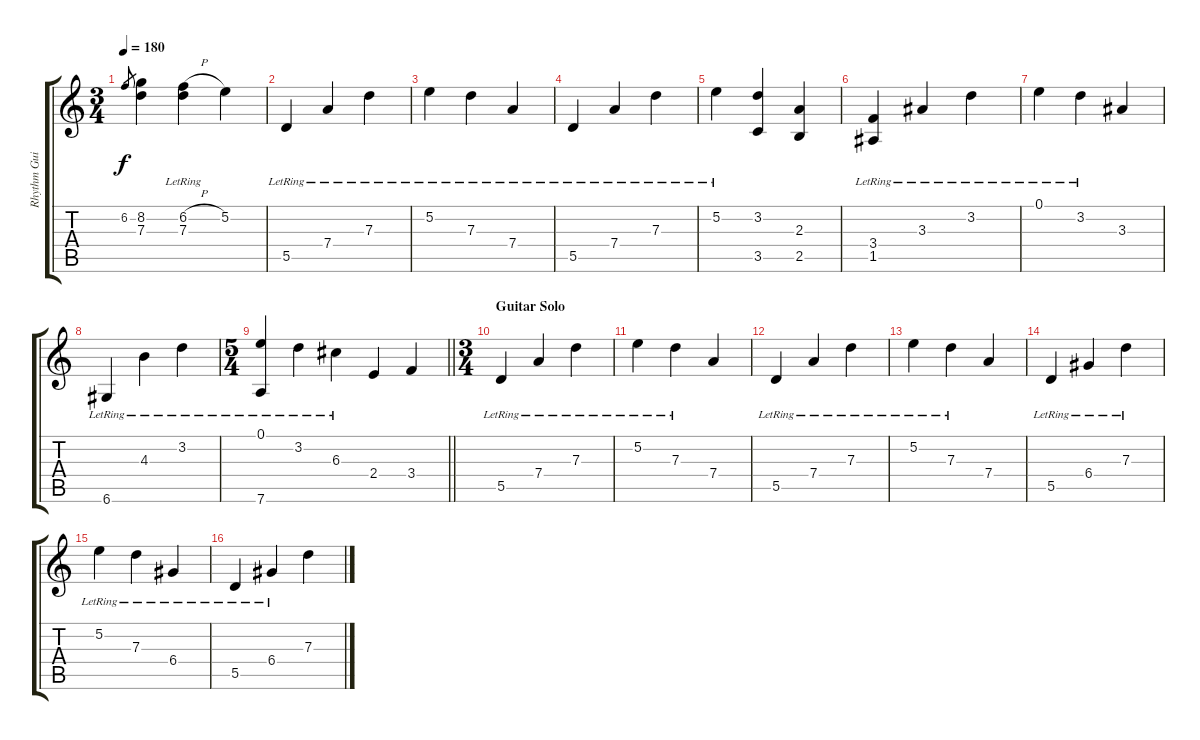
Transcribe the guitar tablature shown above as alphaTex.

\track ("Rhythm Guitar right" "Rhythm Gui") {instrument distortionguitar}
\staff {score tabs}
\tuning (E4 B3 G3 D3 A2 D2) {hide}
\ts (3 4)
\tempo 180
\clef g2
\ks c
6.2.8{gr dy f} (8.2 7.3).4 (6.2{h} 7.3{lr}).4 5.2.4 |
5.5{lr}.4 7.4{lr}.4 7.3{lr}.4 |
5.2{lr}.4 7.3{lr}.4 7.4{lr}.4 |
5.5{lr}.4 7.4{lr}.4 7.3{lr}.4 |
5.2{lr}.4 (3.2 3.5).4 (2.3 2.5).4 |
(3.4{lr} 1.5{lr}).4 3.3{lr}.4 3.2{lr}.4 |
0.1{lr}.4 3.2{lr}.4 3.3.4 |
6.6{lr}.4 4.3{lr}.4 3.2{lr}.4 |
\ts (5 4)
\barLineRight lightlight
(0.1{lr} 7.6{lr}).4 3.2{lr}.4 6.3{lr}.4 2.4.4 3.4.4 |
\ts (3 4)
\section ("" "Guitar Solo")
5.5{lr}.4{instrument electricguitarclean} 7.4{lr}.4 7.3{lr}.4 |
5.2{lr}.4 7.3{lr}.4 7.4.4 |
5.5{lr}.4 7.4{lr}.4 7.3{lr}.4 |
5.2{lr}.4 7.3{lr}.4 7.4.4 |
5.5{lr}.4 6.4{lr}.4 7.3{lr}.4 |
5.2{lr}.4 7.3{lr}.4 6.4{lr}.4 |
5.5{lr}.4 6.4{lr}.4 7.3.4
